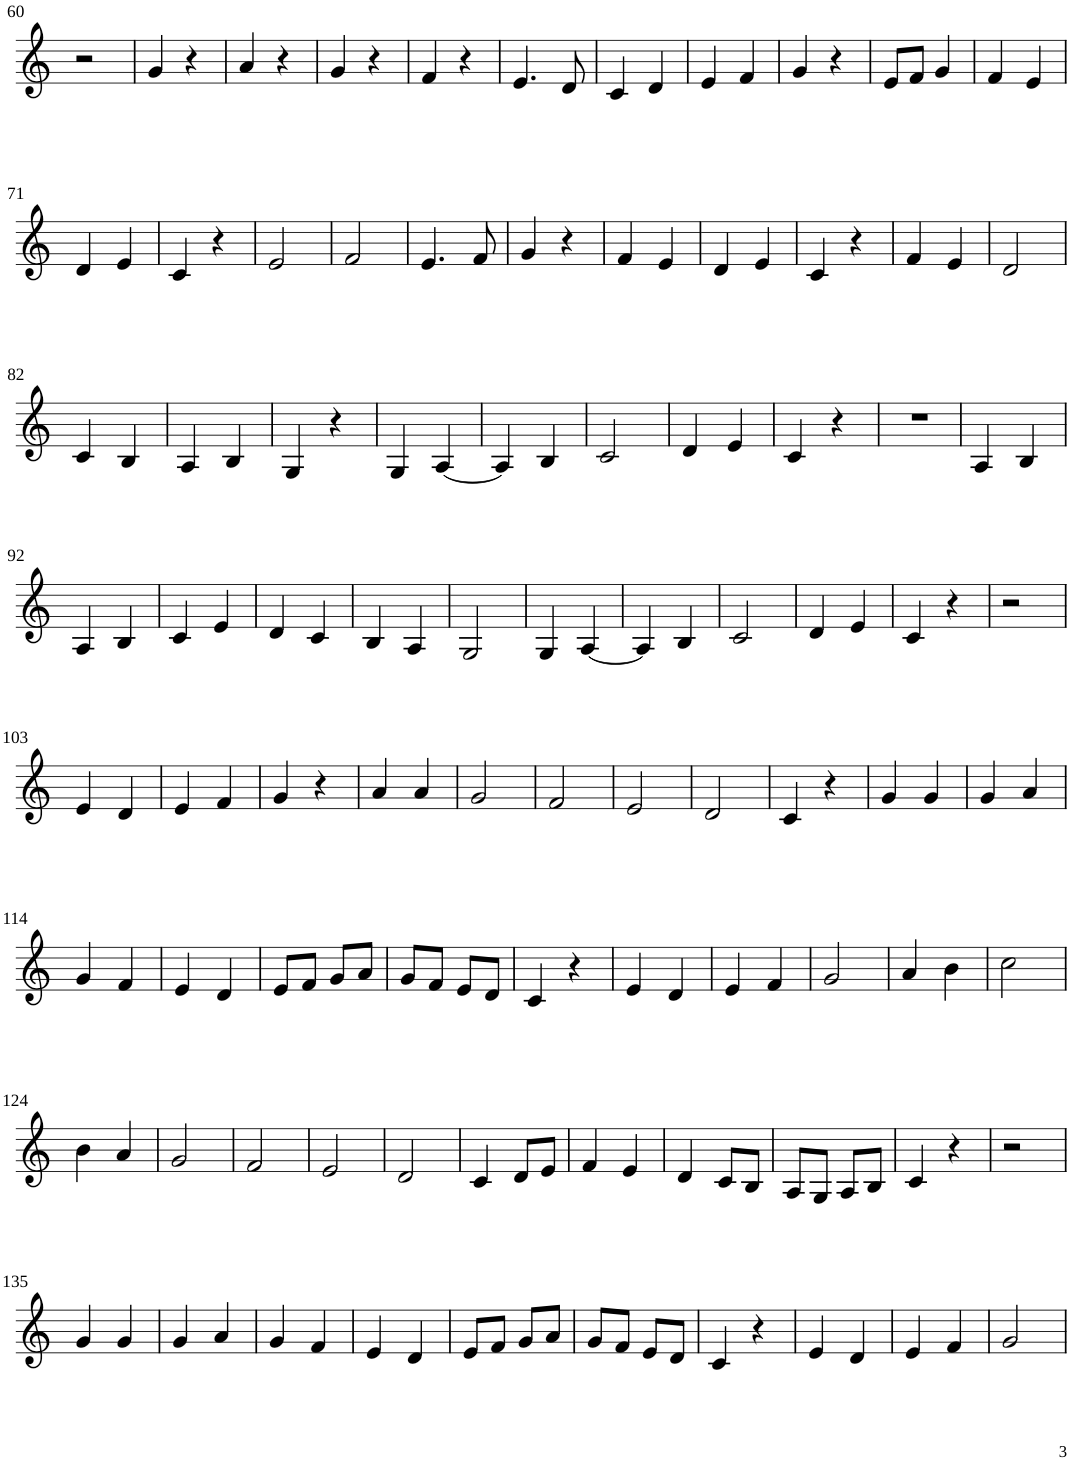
**kern
*part1
*staff1
*I"Violin
!!LO:PB:g=z
*clefG2
*k[]
*M2/4
=60
2r
=61
4g/
4r
=62
4a/
4r
=63
4g/
4r
=64
4f/
4r
=65
4.e/
8d/
=66
4c/
4d/
=67
4e/
4f/
=68
4g/
4r
=69
8e/L
8f/J
4g/
=70
4f/
4e/
!!LO:LB:g=z
=71
4d/
4e/
=72
4c/
4r
=73
2e/
=74
2f/
=75
4.e/
8f/
=76
4g/
4r
=77
4f/
4e/
=78
4d/
4e/
=79
4c/
4r
=80
4f/
4e/
=81
2d/
!!LO:LB:g=z
=82
4c/
4B/
=83
4A/
4B/
=84
4G/
4r
=85
4G/
[4A/
=86
4A/]
4B/
=87
2c/
=88
4d/
4e/
=89
4c/
4r
=90
2r
=91
4A/
4B/
!!LO:LB:g=z
=92
4A/
4B/
=93
4c/
4e/
=94
4d/
4c/
=95
4B/
4A/
=96
2G/
=97
4G/
[4A/
=98
4A/]
4B/
=99
2c/
=100
4d/
4e/
=101
4c/
4r
=102
2r
!!LO:LB:g=z
=103
4e/
4d/
=104
4e/
4f/
=105
4g/
4r
=106
4a/
4a/
=107
2g/
=108
2f/
=109
2e/
=110
2d/
=111
4c/
4r
=112
4g/
4g/
=113
4g/
4a/
!!LO:LB:g=z
=114
4g/
4f/
=115
4e/
4d/
=116
8e/L
8f/J
8g/L
8a/J
=117
8g/L
8f/J
8e/L
8d/J
=118
4c/
4r
=119
4e/
4d/
=120
4e/
4f/
=121
2g/
=122
4a/
4b\
=123
2cc\
!!LO:LB:g=z
=124
4b\
4a/
=125
2g/
=126
2f/
=127
2e/
=128
2d/
=129
4c/
8d/L
8e/J
=130
4f/
4e/
=131
4d/
8c/L
8B/J
=132
8A/L
8G/J
8A/L
8B/J
=133
4c/
4r
=134
2r
!!LO:LB:g=z
=135
4g/
4g/
=136
4g/
4a/
=137
4g/
4f/
=138
4e/
4d/
=139
8e/L
8f/J
8g/L
8a/J
=140
8g/L
8f/J
8e/L
8d/J
=141
4c/
4r
=142
4e/
4d/
=143
4e/
4f/
=144
2g/
=
*-
